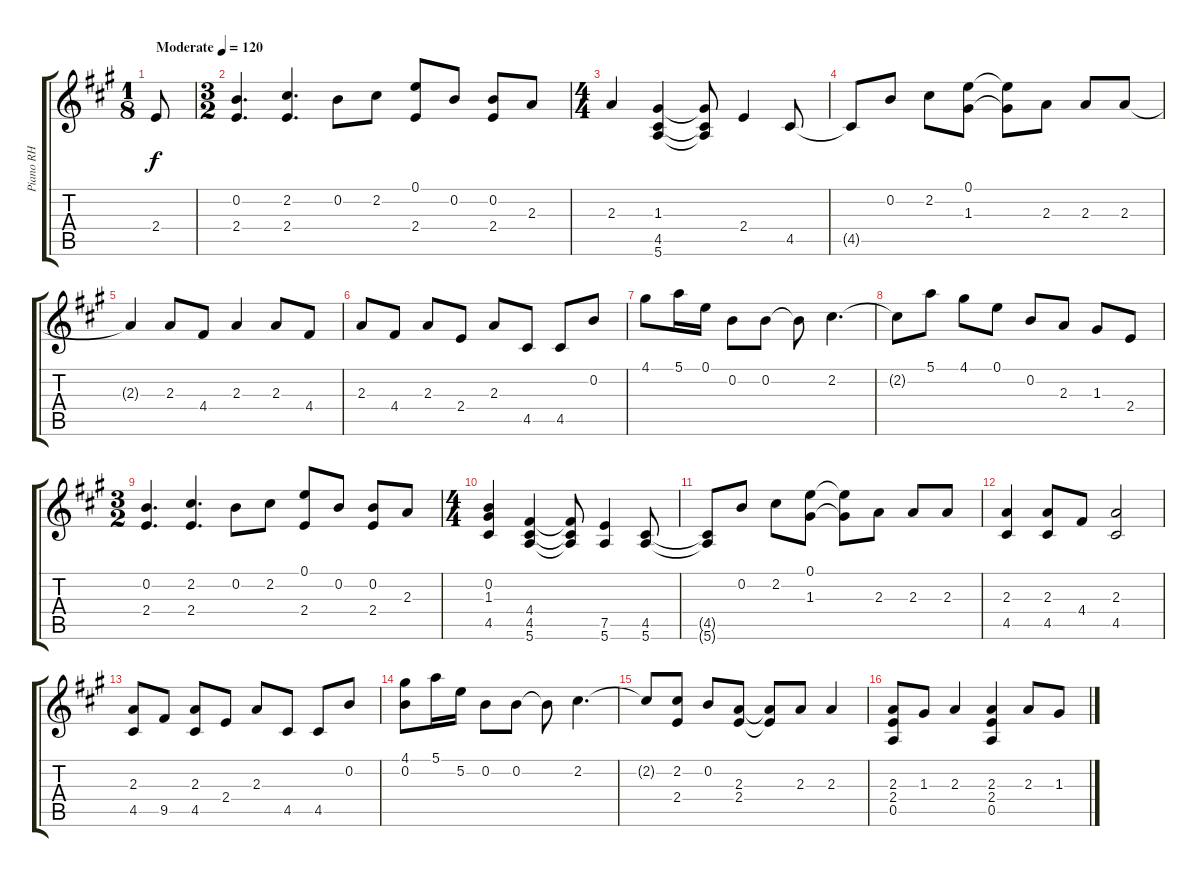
\track ("Piano RH" "Piano RH") {instrument brightacousticpiano}
\staff {score tabs}
\tuning (E5 B4 G4 D4 A3 E3) {hide}
\ts (1 8)
\tempo (120 "Moderate")
\clef g2
\ks a
2.4.8{dy f instrument brightacousticpiano} |
\ts (3 2)
(0.2 2.4).4{d} (2.2 2.4).4{d} 0.2.8 2.2.8 (0.1 2.4).8 0.2.8 (0.2 2.4).8 2.3.8 |
\ts (4 4)
2.3.4 (1.3 4.5 5.6).4 (1.3{t} 4.5{t} 5.6{t}).8 2.4.4 4.5.8 |
4.5{t}.8 0.2.8 2.2.8 (0.1 1.3).8 (0.1{t} 1.3{t}).8 2.3.8 2.3.8 2.3.8 |
2.3{t}.4 2.3.8 4.4.8 2.3.4 2.3.8 4.4.8 |
2.3.8 4.4.8 2.3.8 2.4.8 2.3.8 4.5.8 4.5.8 0.2.8 |
4.1.8 5.1.16 0.1.16 0.2.8 0.2.8 0.2{t}.8 2.2.4{d} |
2.2{t}.8 5.1.8 4.1.8 0.1.8 0.2.8 2.3.8 1.3.8 2.4.8 |
\ts (3 2)
(0.2 2.4).4{d} (2.2 2.4).4{d} 0.2.8 2.2.8 (0.1 2.4).8 0.2.8 (0.2 2.4).8 2.3.8 |
\ts (4 4)
(0.2 1.3 4.5).4 (4.4 4.5 5.6).4 (4.4{t} 4.5{t} 5.6{t}).8 (7.5 5.6).4 (4.5 5.6).8 |
(4.5{t} 5.6{t}).8 0.2.8 2.2.8 (0.1 1.3).8 (0.1{t} 1.3{t}).8 2.3.8 2.3.8 2.3.8 |
(2.3 4.5).4 (2.3 4.5).8 4.4.8 (2.3 4.5).2 |
(2.3 4.5).8 9.5.8 (2.3 4.5).8 2.4.8 2.3.8 4.5.8 4.5.8 0.2.8 |
(4.1 0.2).8 5.1.16 5.2.16 0.2.8 0.2.8 0.2{t}.8 2.2.4{d} |
2.2{t}.8 (2.2 2.4).8 0.2.8 (2.3 2.4).8 (2.3{t} 2.4{t}).8 2.3.8 2.3.4 |
(2.3 2.4 0.5).8 1.3.8 2.3.4 (2.3 2.4 0.5).4 2.3.8 1.3.8
